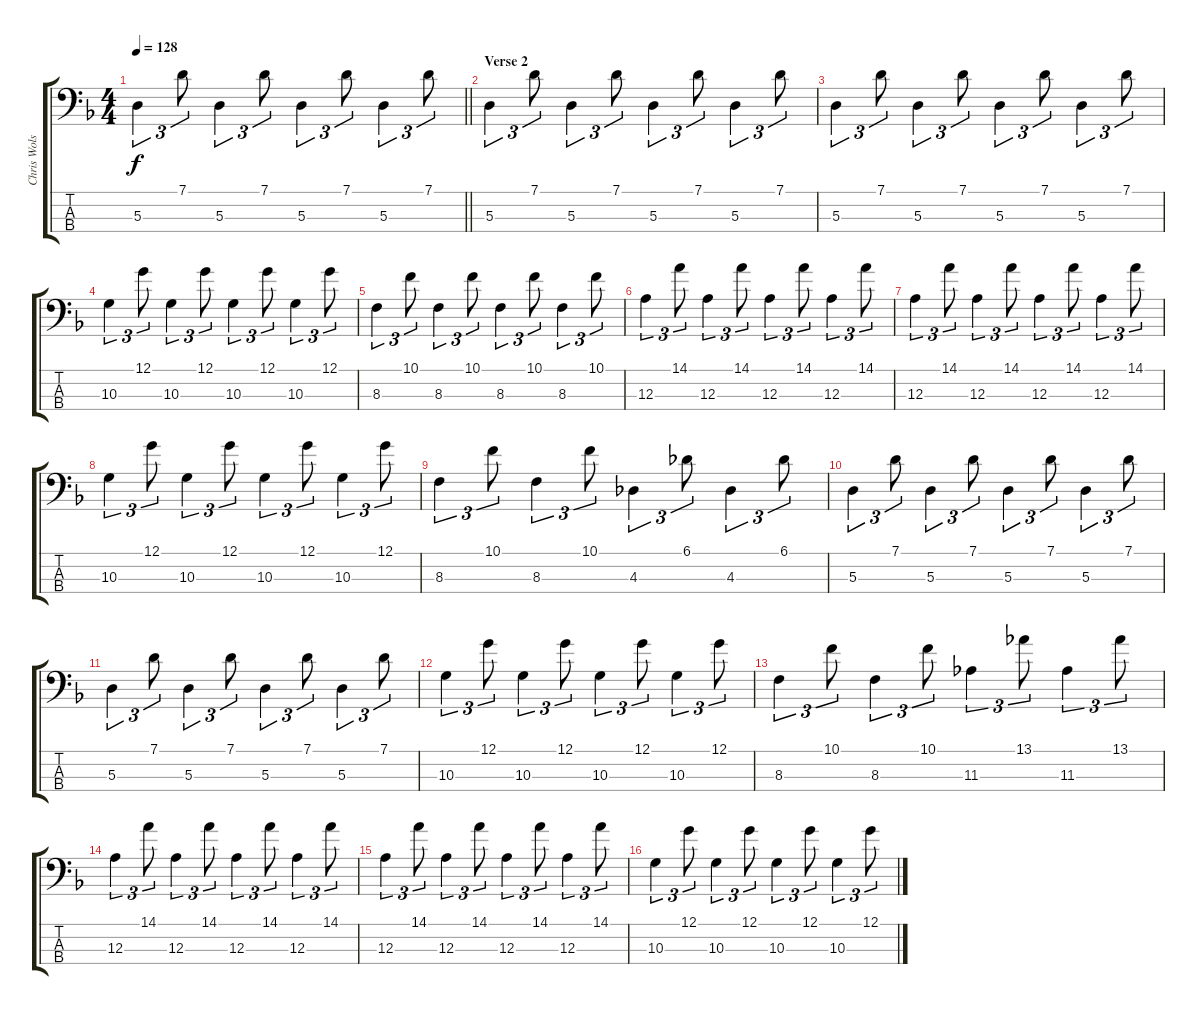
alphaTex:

\track ("Chris Wolstenholme Bass" "Chris Wols") {instrument electricbassfinger}
\staff {score tabs}
\tuning (G2 D2 A1 D1) {hide}
\ts (4 4)
\tempo 128
\clef f4
\barLineRight lightlight
\ks dminor
5.3.4{tu (3 2) dy f} 7.1.8{tu (3 2)} 5.3.4{tu (3 2)} 7.1.8{tu (3 2)} 5.3.4{tu (3 2)} 7.1.8{tu (3 2)} 5.3.4{tu (3 2)} 7.1.8{tu (3 2)} |
\section ("" "Verse 2")
5.3.4{tu (3 2)} 7.1.8{tu (3 2)} 5.3.4{tu (3 2)} 7.1.8{tu (3 2)} 5.3.4{tu (3 2)} 7.1.8{tu (3 2)} 5.3.4{tu (3 2)} 7.1.8{tu (3 2)} |
5.3.4{tu (3 2)} 7.1.8{tu (3 2)} 5.3.4{tu (3 2)} 7.1.8{tu (3 2)} 5.3.4{tu (3 2)} 7.1.8{tu (3 2)} 5.3.4{tu (3 2)} 7.1.8{tu (3 2)} |
10.3.4{tu (3 2)} 12.1.8{tu (3 2)} 10.3.4{tu (3 2)} 12.1.8{tu (3 2)} 10.3.4{tu (3 2)} 12.1.8{tu (3 2)} 10.3.4{tu (3 2)} 12.1.8{tu (3 2)} |
8.3.4{tu (3 2)} 10.1.8{tu (3 2)} 8.3.4{tu (3 2)} 10.1.8{tu (3 2)} 8.3.4{tu (3 2)} 10.1.8{tu (3 2)} 8.3.4{tu (3 2)} 10.1.8{tu (3 2)} |
12.3.4{tu (3 2)} 14.1.8{tu (3 2)} 12.3.4{tu (3 2)} 14.1.8{tu (3 2)} 12.3.4{tu (3 2)} 14.1.8{tu (3 2)} 12.3.4{tu (3 2)} 14.1.8{tu (3 2)} |
12.3.4{tu (3 2)} 14.1.8{tu (3 2)} 12.3.4{tu (3 2)} 14.1.8{tu (3 2)} 12.3.4{tu (3 2)} 14.1.8{tu (3 2)} 12.3.4{tu (3 2)} 14.1.8{tu (3 2)} |
10.3.4{tu (3 2)} 12.1.8{tu (3 2)} 10.3.4{tu (3 2)} 12.1.8{tu (3 2)} 10.3.4{tu (3 2)} 12.1.8{tu (3 2)} 10.3.4{tu (3 2)} 12.1.8{tu (3 2)} |
8.3.4{tu (3 2)} 10.1.8{tu (3 2)} 8.3.4{tu (3 2)} 10.1.8{tu (3 2)} 4.3.4{tu (3 2)} 6.1.8{tu (3 2)} 4.3.4{tu (3 2)} 6.1.8{tu (3 2)} |
5.3.4{tu (3 2)} 7.1.8{tu (3 2)} 5.3.4{tu (3 2)} 7.1.8{tu (3 2)} 5.3.4{tu (3 2)} 7.1.8{tu (3 2)} 5.3.4{tu (3 2)} 7.1.8{tu (3 2)} |
5.3.4{tu (3 2)} 7.1.8{tu (3 2)} 5.3.4{tu (3 2)} 7.1.8{tu (3 2)} 5.3.4{tu (3 2)} 7.1.8{tu (3 2)} 5.3.4{tu (3 2)} 7.1.8{tu (3 2)} |
10.3.4{tu (3 2)} 12.1.8{tu (3 2)} 10.3.4{tu (3 2)} 12.1.8{tu (3 2)} 10.3.4{tu (3 2)} 12.1.8{tu (3 2)} 10.3.4{tu (3 2)} 12.1.8{tu (3 2)} |
8.3.4{tu (3 2)} 10.1.8{tu (3 2)} 8.3.4{tu (3 2)} 10.1.8{tu (3 2)} 11.3.4{tu (3 2)} 13.1.8{tu (3 2)} 11.3.4{tu (3 2)} 13.1.8{tu (3 2)} |
12.3.4{tu (3 2)} 14.1.8{tu (3 2)} 12.3.4{tu (3 2)} 14.1.8{tu (3 2)} 12.3.4{tu (3 2)} 14.1.8{tu (3 2)} 12.3.4{tu (3 2)} 14.1.8{tu (3 2)} |
12.3.4{tu (3 2)} 14.1.8{tu (3 2)} 12.3.4{tu (3 2)} 14.1.8{tu (3 2)} 12.3.4{tu (3 2)} 14.1.8{tu (3 2)} 12.3.4{tu (3 2)} 14.1.8{tu (3 2)} |
10.3.4{tu (3 2)} 12.1.8{tu (3 2)} 10.3.4{tu (3 2)} 12.1.8{tu (3 2)} 10.3.4{tu (3 2)} 12.1.8{tu (3 2)} 10.3.4{tu (3 2)} 12.1.8{tu (3 2)}
